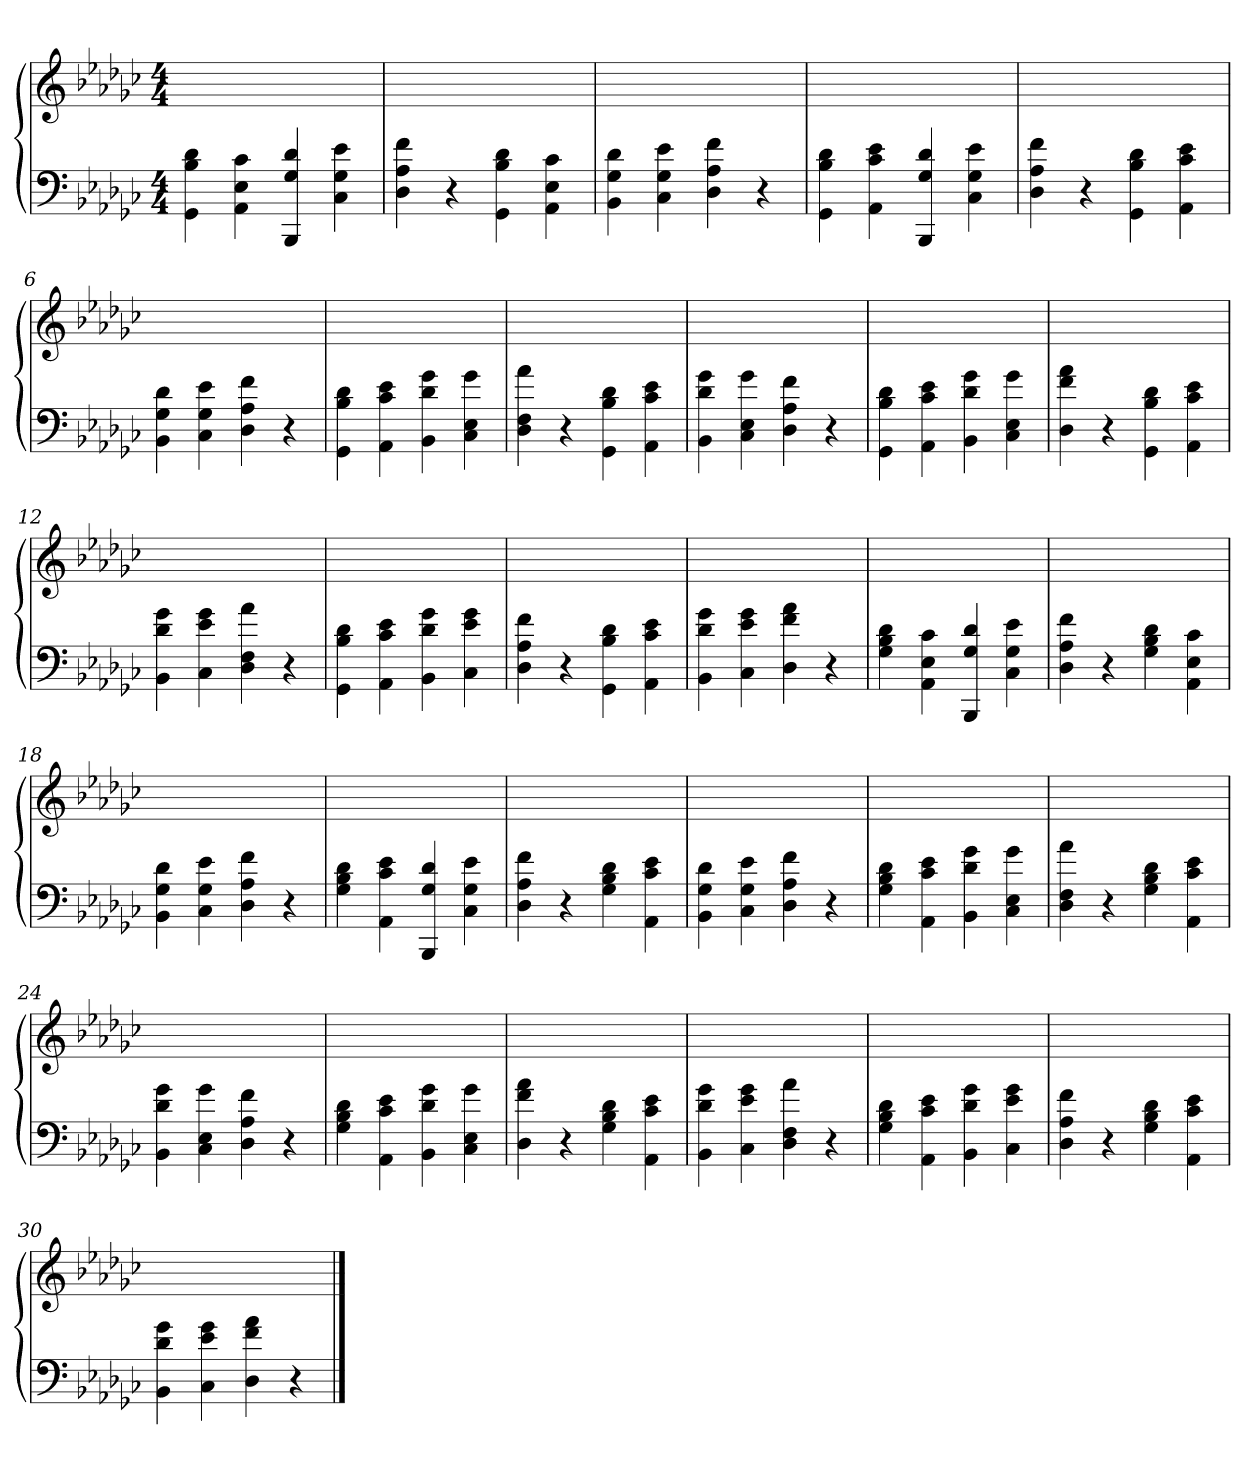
**kern	**kern
*part2	*part1
*staff2	*staff1
*clefF4	*clefG2
*k[b-e-a-d-g-c-]	*k[b-e-a-d-g-c-]
*G-:	*G-:
*M4/4	*M4/4
*MM60	*MM60
=1	=1
4GG- 4B- 4d-	1ryy
4AA- 4E- 4c-	.
4BBB- 4G- 4d-	.
4C- 4G- 4e-	.
=2	=2
4D- 4A- 4f	1ryy
4r	.
4GG- 4B- 4d-	.
4AA- 4E- 4c-	.
=3	=3
4BB- 4G- 4d-	1ryy
4C- 4G- 4e-	.
4D- 4A- 4f	.
4r	.
=4	=4
4GG- 4B- 4d-	1ryy
4AA- 4c- 4e-	.
4BBB- 4G- 4d-	.
4C- 4G- 4e-	.
=5	=5
4D- 4A- 4f	1ryy
4r	.
4GG- 4B- 4d-	.
4AA- 4c- 4e-	.
=6	=6
4BB- 4G- 4d-	1ryy
4C- 4G- 4e-	.
4D- 4A- 4f	.
4r	.
=7	=7
4GG- 4B- 4d-	1ryy
4AA- 4c- 4e-	.
4BB- 4d- 4g-	.
4C- 4E- 4g-	.
=8	=8
4D- 4F 4a-	1ryy
4r	.
4GG- 4B- 4d-	.
4AA- 4c- 4e-	.
=9	=9
4BB- 4d- 4g-	1ryy
4C- 4E- 4g-	.
4D- 4A- 4f	.
4r	.
=10	=10
4GG- 4B- 4d-	1ryy
4AA- 4c- 4e-	.
4BB- 4d- 4g-	.
4C- 4E- 4g-	.
=11	=11
4D- 4f 4a-	1ryy
4r	.
4GG- 4B- 4d-	.
4AA- 4c- 4e-	.
=12	=12
4BB- 4d- 4g-	1ryy
4C- 4e- 4g-	.
4D- 4F 4a-	.
4r	.
=13	=13
4GG- 4B- 4d-	1ryy
4AA- 4c- 4e-	.
4BB- 4d- 4g-	.
4C- 4e- 4g-	.
=14	=14
4D- 4A- 4f	1ryy
4r	.
4GG- 4B- 4d-	.
4AA- 4c- 4e-	.
=15	=15
4BB- 4d- 4g-	1ryy
4C- 4e- 4g-	.
4D- 4f 4a-	.
4r	.
=16	=16
4G- 4B- 4d-	1ryy
4AA- 4E- 4c-	.
4BBB- 4G- 4d-	.
4C- 4G- 4e-	.
=17	=17
4D- 4A- 4f	1ryy
4r	.
4G- 4B- 4d-	.
4AA- 4E- 4c-	.
=18	=18
4BB- 4G- 4d-	1ryy
4C- 4G- 4e-	.
4D- 4A- 4f	.
4r	.
=19	=19
4G- 4B- 4d-	1ryy
4AA- 4c- 4e-	.
4BBB- 4G- 4d-	.
4C- 4G- 4e-	.
=20	=20
4D- 4A- 4f	1ryy
4r	.
4G- 4B- 4d-	.
4AA- 4c- 4e-	.
=21	=21
4BB- 4G- 4d-	1ryy
4C- 4G- 4e-	.
4D- 4A- 4f	.
4r	.
=22	=22
4G- 4B- 4d-	1ryy
4AA- 4c- 4e-	.
4BB- 4d- 4g-	.
4C- 4E- 4g-	.
=23	=23
4D- 4F 4a-	1ryy
4r	.
4G- 4B- 4d-	.
4AA- 4c- 4e-	.
=24	=24
4BB- 4d- 4g-	1ryy
4C- 4E- 4g-	.
4D- 4A- 4f	.
4r	.
=25	=25
4G- 4B- 4d-	1ryy
4AA- 4c- 4e-	.
4BB- 4d- 4g-	.
4C- 4E- 4g-	.
=26	=26
4D- 4f 4a-	1ryy
4r	.
4G- 4B- 4d-	.
4AA- 4c- 4e-	.
=27	=27
4BB- 4d- 4g-	1ryy
4C- 4e- 4g-	.
4D- 4F 4a-	.
4r	.
=28	=28
4G- 4B- 4d-	1ryy
4AA- 4c- 4e-	.
4BB- 4d- 4g-	.
4C- 4e- 4g-	.
=29	=29
4D- 4A- 4f	1ryy
4r	.
4G- 4B- 4d-	.
4AA- 4c- 4e-	.
=30	=30
4BB- 4d- 4g-	1ryy
4C- 4e- 4g-	.
4D- 4f 4a-	.
4r	.
==	==
*-	*-
